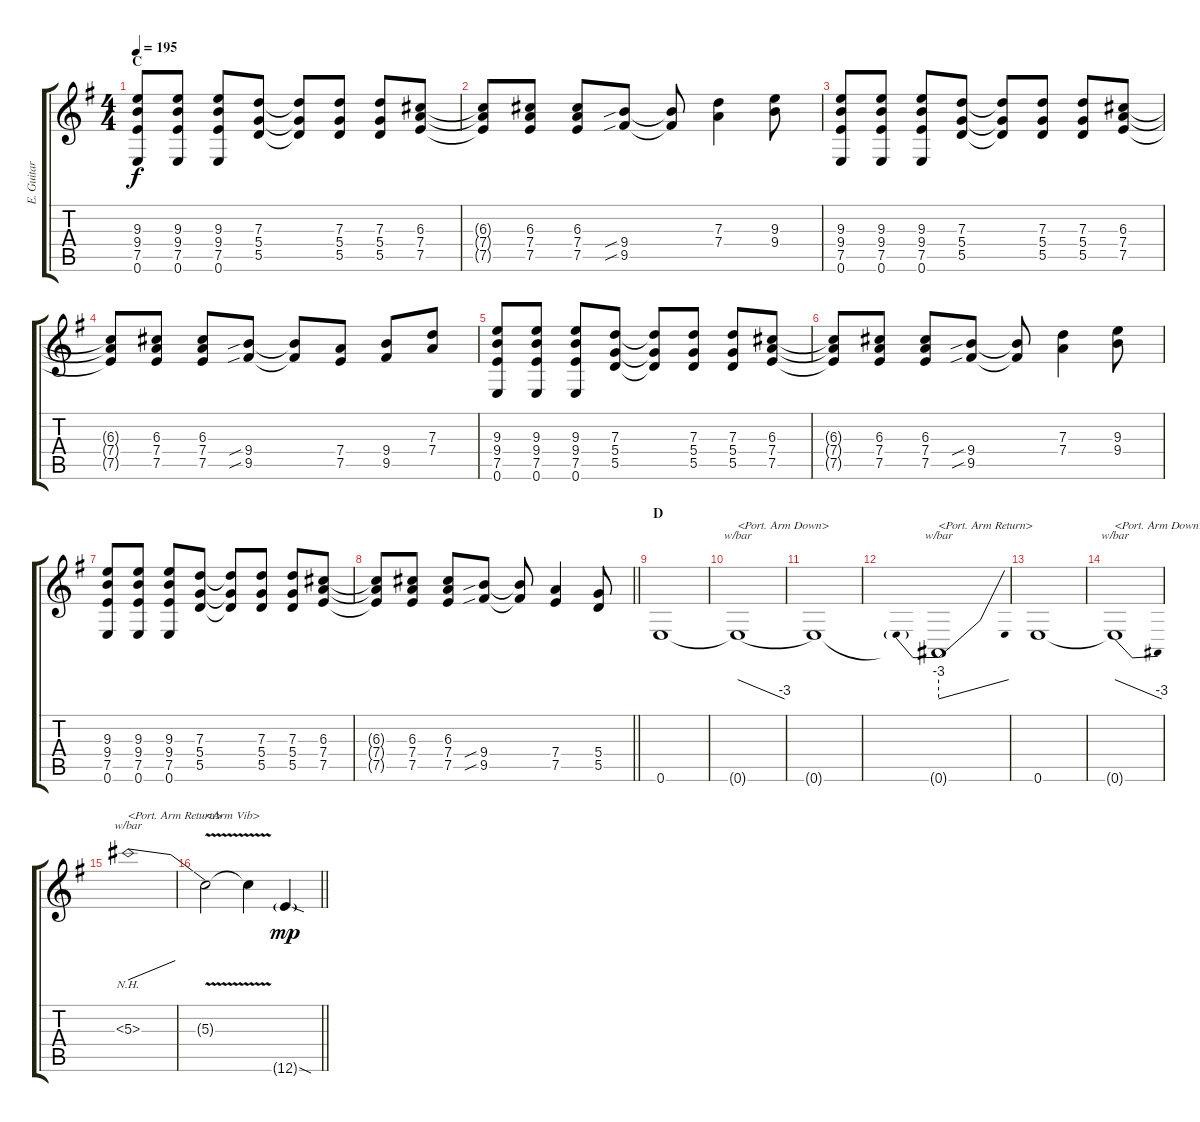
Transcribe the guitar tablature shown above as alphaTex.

\track ("E. Guitar I" "E. Guitar ") {instrument overdrivenguitar}
\staff {score tabs}
\tuning (E4 B3 G3 D3 A2 E2) {hide}
\ts (4 4)
\section ("" "C")
\tempo 195
\clef g2
\ks g
(9.3 9.4 7.5 0.6).8{dy f} (9.3 9.4 7.5 0.6).8 (9.3 9.4 7.5 0.6).8 (7.3 5.4 5.5).8 (7.3{t} 5.4{t} 5.5{t}).8 (7.3 5.4 5.5).8 (7.3 5.4 5.5).8 (6.3 7.4 7.5).8 |
(6.3{t} 7.4{t} 7.5{t}).8 (6.3 7.4 7.5).8 (6.3 7.4 7.5).8 (9.4{sib} 9.5{sib}).8 (9.4{t} 9.5{t}).8 (7.3 7.4).4 (9.3 9.4).8 |
(9.3 9.4 7.5 0.6).8 (9.3 9.4 7.5 0.6).8 (9.3 9.4 7.5 0.6).8 (7.3 5.4 5.5).8 (7.3{t} 5.4{t} 5.5{t}).8 (7.3 5.4 5.5).8 (7.3 5.4 5.5).8 (6.3 7.4 7.5).8 |
(6.3{t} 7.4{t} 7.5{t}).8 (6.3 7.4 7.5).8 (6.3 7.4 7.5).8 (9.4{sib} 9.5{sib}).8 (9.4{t} 9.5{t}).8 (7.4 7.5).8 (9.4 9.5).8 (7.3 7.4).8 |
(9.3 9.4 7.5 0.6).8 (9.3 9.4 7.5 0.6).8 (9.3 9.4 7.5 0.6).8 (7.3 5.4 5.5).8 (7.3{t} 5.4{t} 5.5{t}).8 (7.3 5.4 5.5).8 (7.3 5.4 5.5).8 (6.3 7.4 7.5).8 |
(6.3{t} 7.4{t} 7.5{t}).8 (6.3 7.4 7.5).8 (6.3 7.4 7.5).8 (9.4{sib} 9.5{sib}).8 (9.4{t} 9.5{t}).8 (7.3 7.4).4 (9.3 9.4).8 |
(9.3 9.4 7.5 0.6).8 (9.3 9.4 7.5 0.6).8 (9.3 9.4 7.5 0.6).8 (7.3 5.4 5.5).8 (7.3{t} 5.4{t} 5.5{t}).8 (7.3 5.4 5.5).8 (7.3 5.4 5.5).8 (6.3 7.4 7.5).8 |
\barLineRight lightlight
(6.3{t} 7.4{t} 7.5{t}).8 (6.3 7.4 7.5).8 (6.3 7.4 7.5).8 (9.4{sib} 9.5{sib}).8 (9.4{t} 9.5{t}).8 (7.4 7.5).4 (5.4 5.5).8 |
\section ("" "D")
0.6.1 |
0.6{t}.1{tbe (dive default 0 0 60 -12) txt "<Port. Arm Down>"} |
0.6{t}.1 |
0.6{t}.1{tbe (predivedive default 0 -12 60 0) txt "<Port. Arm Return>"} |
0.6.1 |
0.6{t}.1{tbe (dive default 0 0 60 -12) txt "<Port. Arm Down>"} |
5.3{nh}.1{tbe (dive default 0 -12 60 0) txt "<Port. Arm Return>"} |
\barLineRight lightlight
5.3{v t}.2{txt "<Arm Vib>"} 5.3{t}.4 12.6{sod g}.4{dy mp}
